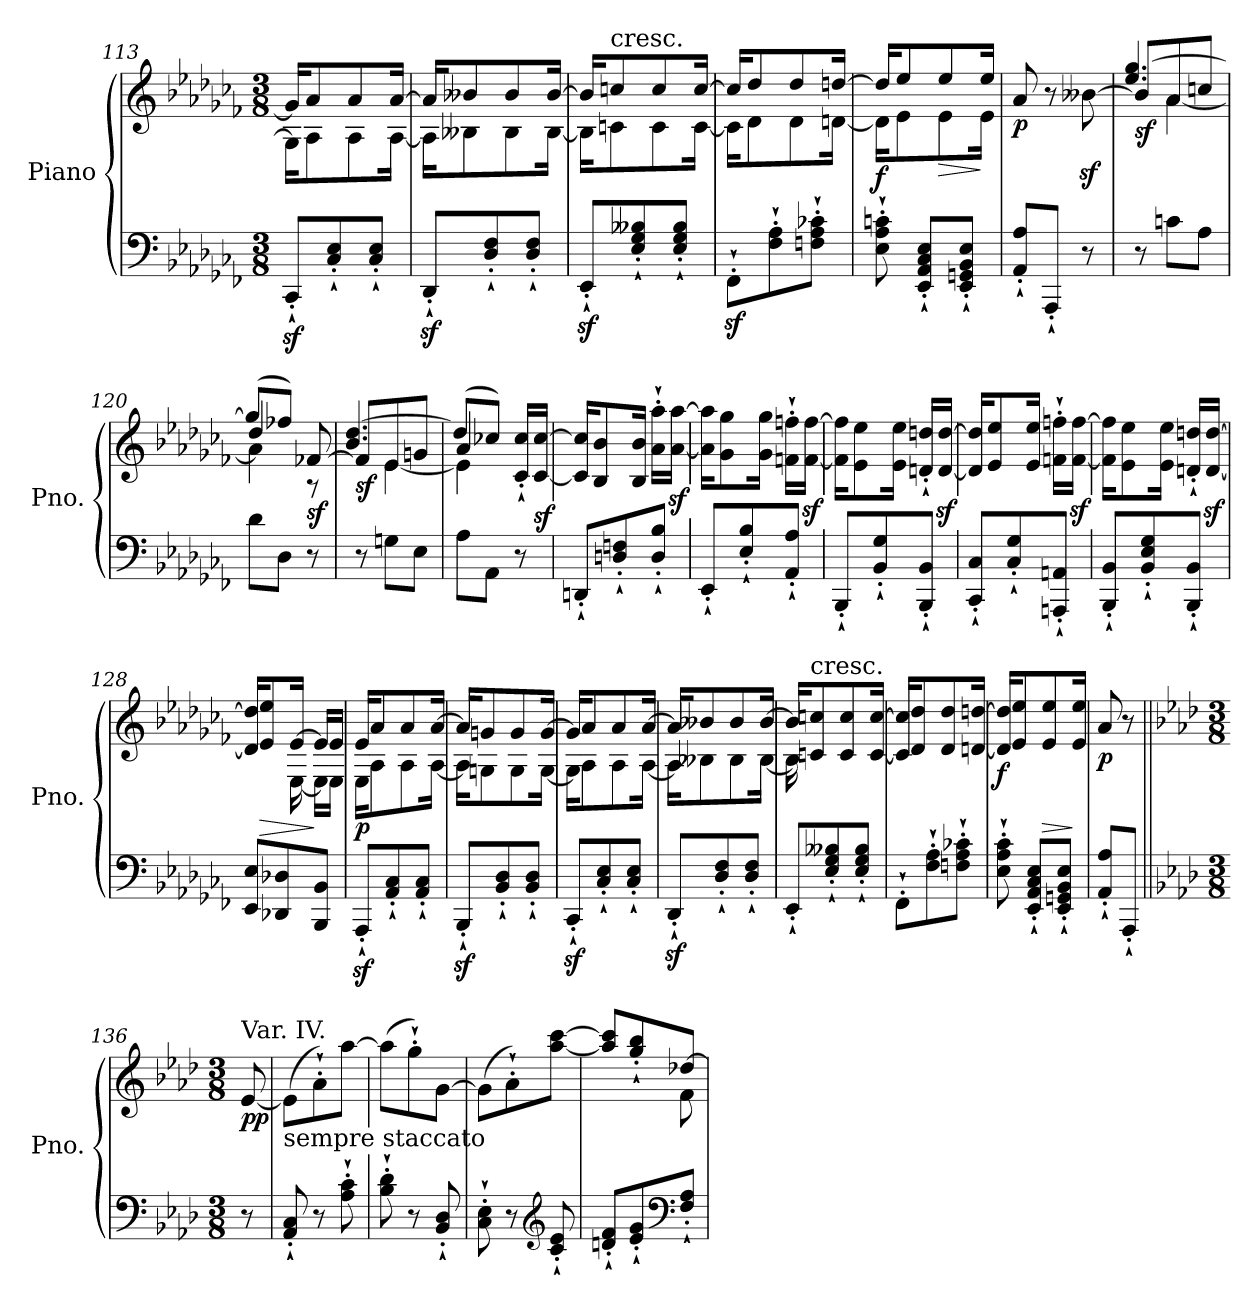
**kern	**kern	**dynam
*part1	*part1	*part1
*staff2	*staff1	*staff1/2
*I"Piano	*	*
*I'Pno.	*	*
*clefF4	*clefG2	*
*k[b-e-a-d-g-c-f-]	*k[b-e-a-d-g-c-f-]	*
*C-:	*C-:	*
*M3/8	*M3/8	*
=113	=113	=113
*	*^	*
8CC-z<'`/L	16g/KL]	16G\KL]	.
.	8a-/	8A-\	.
8C-/'` 8E-/'`	.	.	.
.	8a-/	8A-\	.
8C-/'` 8E-/'`J	.	.	.
.	[16a-/Jk	[16A-\Jk	.
=114	=114	=114	=114
8DD-z<'`/L	16a-/KL]	16A-\KL]	.
.	8b--X/	8B--X\	.
8D-/'` 8F-/'`	.	.	.
.	8b--/	8B--\	.
8D-/'` 8F-/'`J	.	.	.
.	[16b--/Jk	[16B--\Jk	.
=115	=115	=115	=115
8EE-z<'`/L	16b--/KL]	16B--\KL]	.
!	!LO:TX:a:t=cresc.	!	!
.	8ccn/	8cn\	.
8E-/'` 8G-/'` 8B--X/'`	.	.	.
.	8cc/	8c\	.
8E-/'` 8G-/'` 8B--/'`J	.	.	.
.	[16cc/Jk	[16c\Jk	.
=116	=116	=116	=116
8FF-z<'`\L	16cc/KL]	16c\KL]	.
.	8dd-/	8d-\	.
8F-\'` 8A-\'`	.	.	.
.	8dd-/	8d-\	.
8Fn\'` 8A-\'` 8c-X\'`J	.	.	.
.	[16ddn/Jk	[16dn\Jk	.
!!LO:LB:g=z	!!
=117	=117	=117	=117
!	!	!	!LO:DY:b
8E-\'` 8A-\'` 8cn\'`	16dd/KL]	16d\KL]	f
.	8ee-/	8e-\	.
8EE-/'` 8AA-/'` 8C-/'` 8E-/'`L	.	.	.
!	!	!	!LO:HP:b
.	8ee-/	8e-\	>
8EE-/'` 8GGn/'` 8BB-/'` 8E-/'`J	.	.	.
.	16ee-/Jk	16e-\Jk	]
=118	=118	=118	=118
!	!	!	!LO:DY:b
*	*v	*v	*
8AA-/'` 8A-/'`L	8a-/	p
8AAA-'`/J	8r	.
8r	[8b--Xz<\	.
=119	=119	=119
*	*^	*
*	*	*^	*
!	!	!	!	!LO:DY:b
8r	8b--/L]	8ryy	4.ee-/ [4.gg-/	sf
8cn\L	8a-/	[4a-\	.	.
8A-\J	8ccn/J	.	.	.
=120	=120	=120	=120	=120
8d-\L	4dd-/	4a-\]	(>8gg-/L]	.
8D-\J	.	.	8ff-X/J)	.
!	!	!	!	!LO:DY:b
8r	[8f-X/	8ryy	8r	sf
=121	=121	=121	=121	=121
!	!	!	!	!LO:DY:b
8r	8f-/L]	8ryy	4.b-/ [4.dd-/	sf
8Gn\L	8e-/	[4e-\	.	.
8E-\J	8gn/J	.	.	.
=122	=122	=122	=122	=122
8A-\L	4a-/	4e-\]	(>8dd-/L]	.
8AA-\J	.	.	8cc-X/J)	.
8r	16c-/'` 16cc-/'`LL	8ryy	8ryy	.
!	!	!	!	!LO:DY:b
.	[16c-/ [16cc-/JJ	.	.	sf
*	*v	*v	*v	*
=123	=123	=123
8DDn'`/L	16c-/] 16cc-/]KL	.
.	8B-/ 8b-/	.
8Dn/'` 8Fn/'`	.	.
.	16B-/ 16b-/Jk	.
8D/'` 8B-/'`J	16a-\'` 16aa-\'`LL	.
.	[16a-\z< [16aa-\z<JJ	.
!!LO:PB:g=z
=124	=124	=124
8EE-'`/L	16a-\] 16aa-\]KL	.
.	8g-\ 8gg-\	.
8E-/'` 8B-/'`	.	.
.	16g-\ 16gg-\Jk	.
8AA-/'` 8A-/'`J	16fn\'` 16ffn\'`LL	.
.	[16f\z< [16ff\z<JJ	.
=125	=125	=125
8BBB-'`/L	16f\] 16ff\]KL	.
.	8e-\ 8ee-\	.
8BB-/'` 8G-/'`	.	.
.	16e-\ 16ee-\Jk	.
8BBB-/'` 8BB-/'`J	16dn/'` 16ddn/'`LL	.
.	[16d/z< [16dd/z<JJ	.
=126	=126	=126
8CC-/'` 8C-/'`L	16d/] 16dd/]KL	.
.	8e-/ 8ee-/	.
8C-/'` 8G-/'`	.	.
.	16e-/ 16ee-/Jk	.
8AAAn/'` 8AAn/'`J	16fn\'` 16ffn\'`LL	.
.	[16f\z< [16ff\z<JJ	.
=127	=127	=127
8BBB-/'` 8BB-/'`L	16f\] 16ff\]KL	.
.	8e-\ 8ee-\	.
8BB-/'` 8E-/'` 8G-/'`	.	.
.	16e-\ 16ee-\Jk	.
8BBB-/'` 8BB-/'`J	16dn/'` 16ddn/'`LL	.
.	[16d/z< [16dd/z<JJ	.
=128	=128	=128
*	*^	*
8EE-/ 8E-/L	16d/] 16dd/]KL	8.ryy	.
!	!	!	!LO:HP:b
.	8e-/ 8ee-/	.	>
8DD-X/ 8D-X/	.	.	.
.	[16e-/Jk	[16E-\	.
8BBB-/ 8BB-/J	16e-/LL]	16E-\LL]	]
.	16e-/JJ	16E-\JJ	.
=129	=129	=129	=129
!	!	!	!LO:DY:b
8AAA-z<'`/L	16e-/KL	16E-\KL	p
.	8a-/	8A-\	.
8AA-/'` 8C-/'`	.	.	.
.	8a-/	8A-\	.
8AA-/'` 8C-/'`J	.	.	.
.	[16a-/Jk	[16A-\Jk	.
!!LO:LB:g=z	!!
=130	=130	=130	=130
8BBB-z<'`/L	16a-/KL]	16A-\KL]	.
.	8gn/	8Gn\	.
8BB-/'` 8D-/'`	.	.	.
.	8g/	8G\	.
8BB-/'` 8D-/'`J	.	.	.
.	[16g/Jk	[16G\Jk	.
=131	=131	=131	=131
8CC-z<'`/L	16g/KL]	16G\KL]	.
.	8a-/	8A-\	.
8C-/'` 8E-/'`	.	.	.
.	8a-/	8A-\	.
8C-/'` 8E-/'`J	.	.	.
.	[16a-/Jk	[16A-\Jk	.
=132	=132	=132	=132
8DD-z<'`/L	16a-/KL]	16A-\KL]	.
.	8b--X/	8B--X\	.
8D-/'` 8F-/'`	.	.	.
.	8b--/	8B--\	.
8D-/'` 8F-/'`J	.	.	.
.	[16b--/Jk	[16B--\Jk	.
=133	=133	=133	=133
8EE-'`/L	16b--/KL]	16B--\]	.
!	!LO:TX:a:t=cresc.	!	!
.	8cn/ 8ccn/	4ryy	.
8E-/'` 8G-/'` 8B--X/'`	.	.	.
.	8c/ 8cc/	.	.
8E-/'` 8G-/'` 8B--/'`J	.	.	.
.	[16c/ [16cc/Jk	16ryy	.
*	*v	*v	*
=134	=134	=134
8FF-'`\L	16c/] 16cc/]KL	.
.	8d-/ 8dd-/	.
8F-\'` 8A-\'`	.	.
.	8d-/ 8dd-/	.
8Fn\'` 8A-\'` 8c-X\'`J	.	.
.	[16dn/ [16ddn/Jk	.
=135	=135	=135
!	!	!LO:DY:b
8E-\'` 8A-\'` 8c-\'`	16d/] 16dd/]KL	f
.	8e-/ 8ee-/	.
8EE-/'` 8AA-/'` 8C-/'` 8E-/'`L	.	.
!	!	!LO:HP:b
.	8e-/ 8ee-/	>
8EE-/'` 8GGn/'` 8BB-/'` 8E-/'`J	.	.
.	16e-/ 16ee-/Jk	]
!!LO:LB:g=z
=136	=136	=136
!	!	!LO:DY:b
8AA-/'` 8A-/'`L	8a-/	p
8AAA-'`/J	8r	.
=136X4||	=136X4||	=136X4||
*k[b-e-a-d-]	*k[b-e-a-d-]	*
*A-:	*A-:	*
*M3/8	*M3/8	*
!	!LO:TX:a:t=Var. IV.	!
!	!	!LO:DY:b
8r	[8e-/	pp
=137	=137	=137
!LO:TX:a:t=sempre staccato	!	!
8AA-/'` 8C/'`	(>8e-\L]	.
8r	8a-'`\)	.
8A-\'` 8c\'`	[8aa-\J	.
=138	=138	=138
8B-\'` 8d-\'`	(>8aa-\L]	.
8r	8gg'`\)	.
8BB-/'` 8D-/'`	[8g\J	.
=139	=139	=139
8C\'` 8E-\'`	(>8g\L]	.
8r	8a-'`\)	.
*clefG2	*	*
8c/'` 8e-/'`	[8aa-\ [8ccc\J	.
=140	=140	=140
*	*^	*
8dn/'` 8f/'`L	8aa-/] 8ccc/]L	4ryy	.
8e-/'` 8g/'`	8gg/'` 8bb-/'`	.	.
*clefF4	*	*	*
8F/'` 8A-/'`J	[8dd-X/J	8f\	.
*	*v	*v	*
=	=	=
*-	*-	*-
